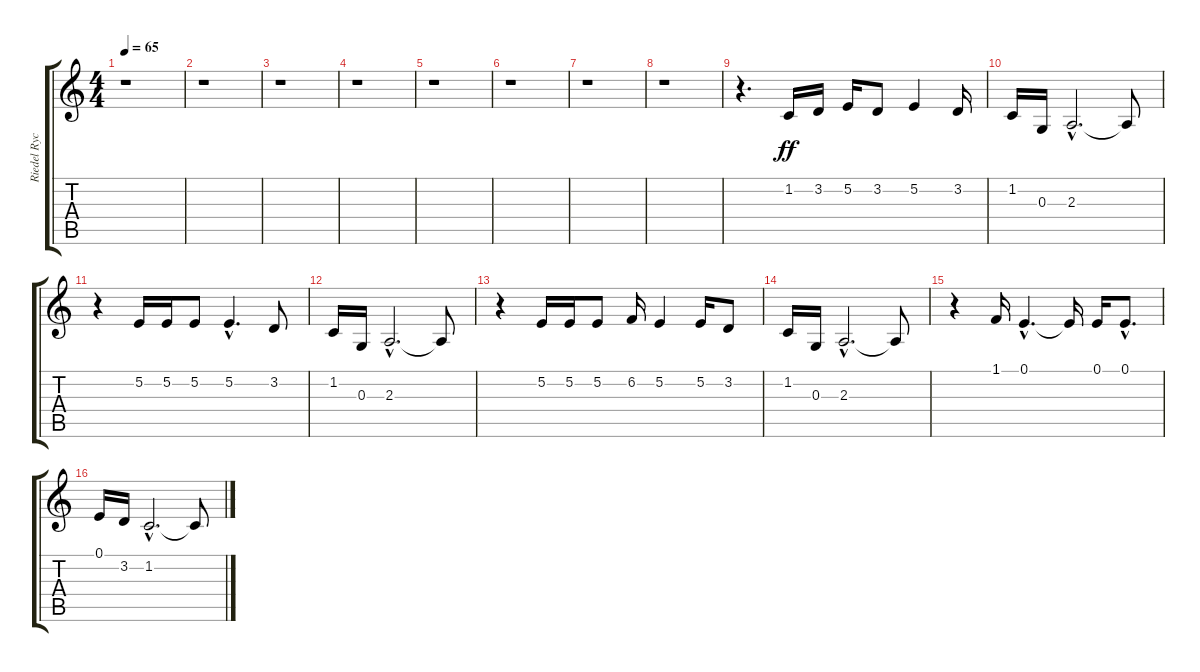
\track ("Riedel Rychu" "Riedel Ryc") {instrument lead6voice}
\staff {score tabs}
\tuning (E4 B3 G3 D3 A2 E2) {hide}
\ts (4 4)
\tempo 65
\clef g2
\ks c
r.1{dy ff instrument lead6voice} |
r.1 |
r.1 |
r.1 |
r.1 |
r.1 |
r.1 |
r.1 |
r.4{d} 1.2.16 3.2.16 5.2.16 3.2.8 5.2.4 3.2.16 |
1.2.16 0.3.16 2.3{hac}.2{d} 2.3{t}.8 |
r.4 5.2.16 5.2.16 5.2.8 5.2{hac}.4{d} 3.2.8 |
1.2.16 0.3.16 2.3{hac}.2{d} 2.3{t}.8 |
r.4 5.2.16 5.2.16 5.2.8 6.2.16 5.2.4 5.2.16 3.2.8 |
1.2.16 0.3.16 2.3{hac}.2{d} 2.3{t}.8 |
r.4 1.1.16 0.1{hac}.4{d} 0.1{t}.16 0.1.16 0.1{hac}.8{d} |
0.1.16 3.2.16 1.2{hac}.2{d} 1.2{t}.8
